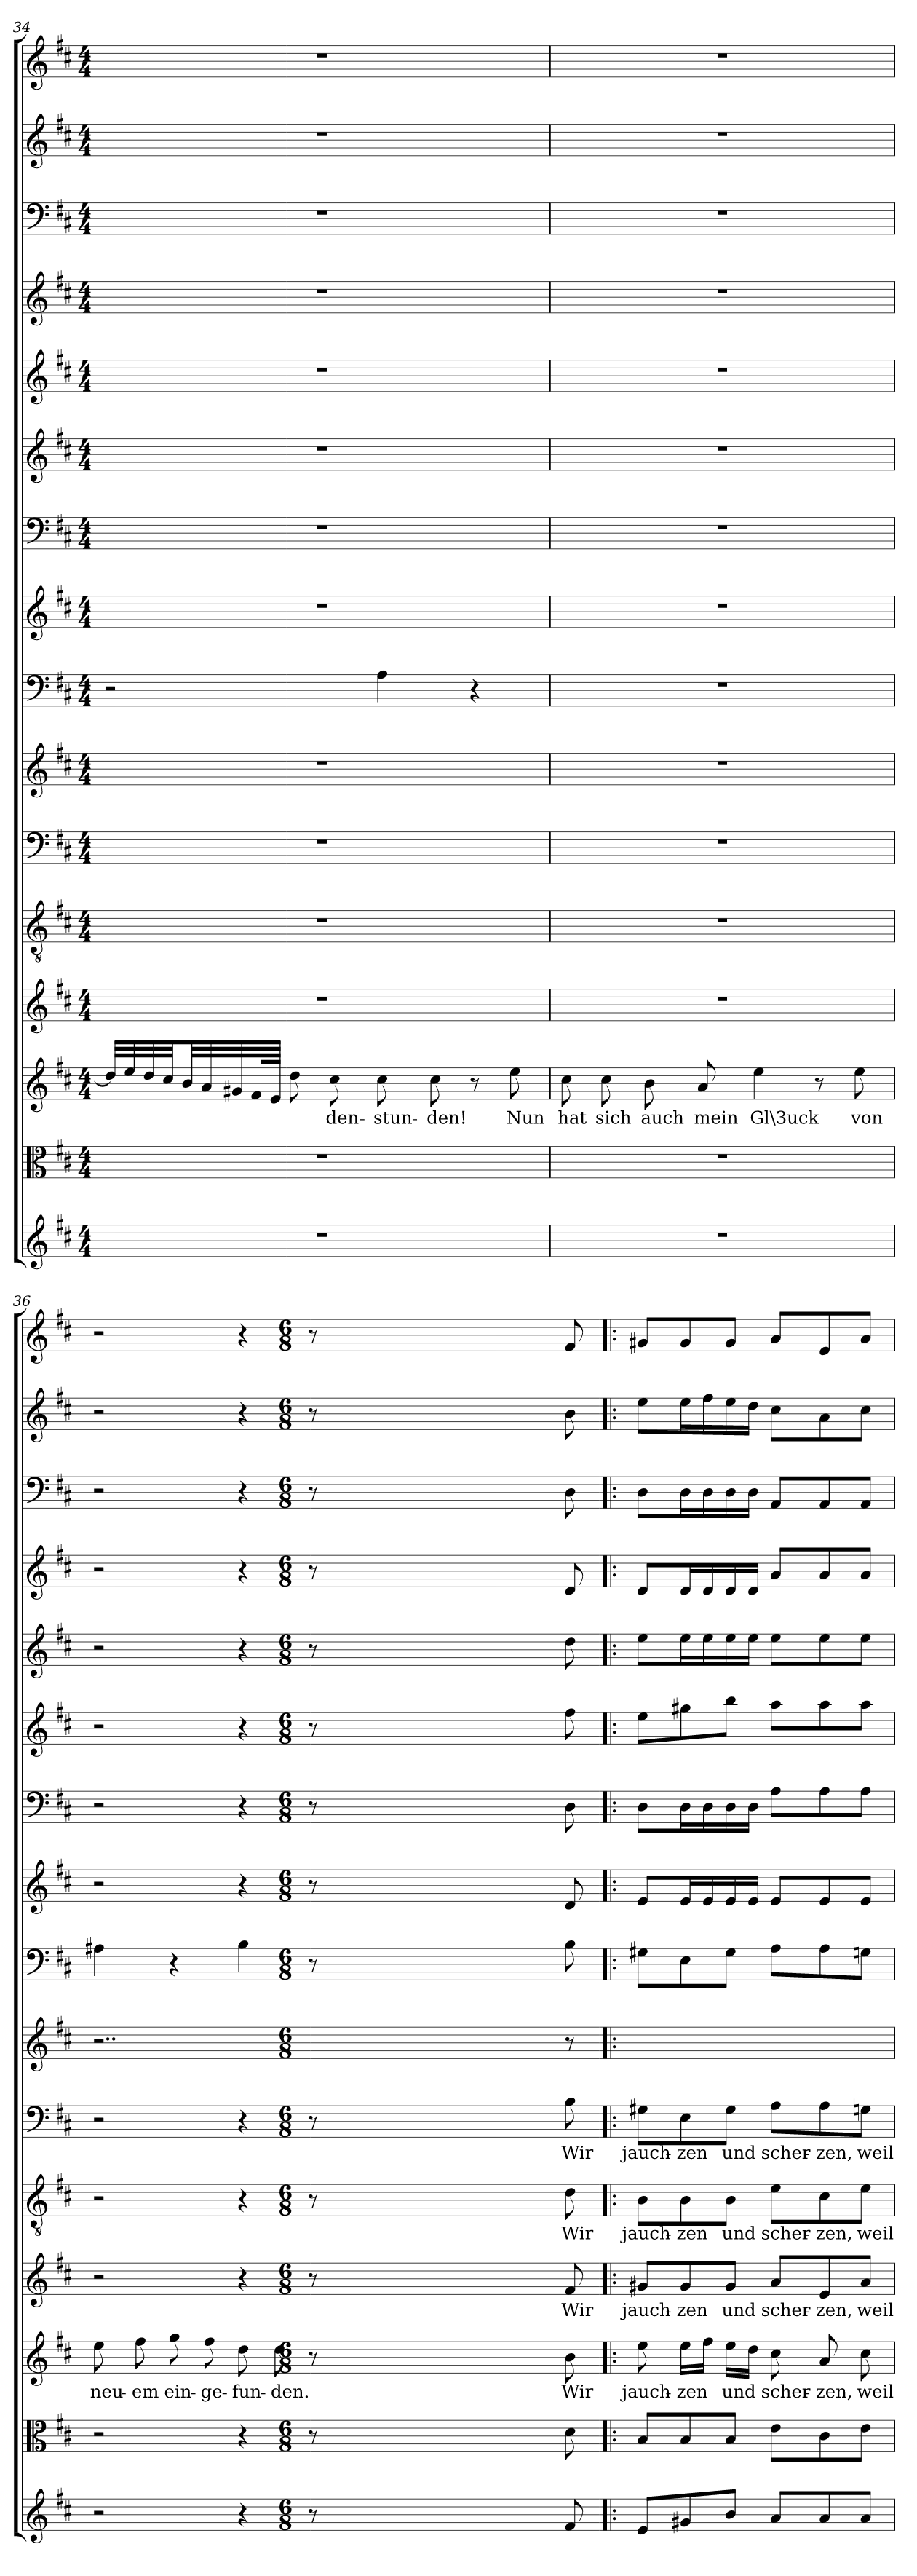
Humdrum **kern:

**kern	**kern	**kern	**text	**kern	**text	**kern	**text	**kern	**text	**kern	**kern	**kern	**kern	**kern	**kern	**kern	**kern	**kern	**kern
*part16	*part15	*part14	*part14	*part13	*part13	*part12	*part12	*part11	*part11	*part10	*part9	*part8	*part7	*part6	*part5	*part4	*part3	*part2	*part1
*staff16	*staff15	*staff14	*staff14	*staff13	*staff13	*staff12	*staff12	*staff11	*staff11	*staff10	*staff9	*staff8	*staff7	*staff6	*staff5	*staff4	*staff3	*staff2	*staff1
*clefG2	*clefC3	*clefG2	*	*clefG2	*	*clefGv2	*	*clefF4	*	*clefG2	*clefF4	*clefG2	*clefF4	*clefG2	*clefG2	*clefG2	*clefF4	*clefG2	*clefG2
*k[f#c#]	*k[f#c#]	*k[f#c#]	*	*k[f#c#]	*	*k[f#c#]	*	*k[f#c#]	*	*k[f#c#]	*k[f#c#]	*k[f#c#]	*k[f#c#]	*k[f#c#]	*k[f#c#]	*k[f#c#]	*k[f#c#]	*k[f#c#]	*k[f#c#]
*D:	*D:	*D:	*	*D:	*	*D:	*	*D:	*	*D:	*D:	*D:	*D:	*D:	*D:	*D:	*D:	*D:	*D:
*M4/4	*M4/4	*M4/4	*	*M4/4	*	*M4/4	*	*M4/4	*	*M4/4	*M4/4	*M4/4	*M4/4	*M4/4	*M4/4	*M4/4	*M4/4	*M4/4	*M4/4
=34	=34	=34	=34	=34	=34	=34	=34	=34	=34	=34	=34	=34	=34	=34	=34	=34	=34	=34	=34
1r	1r	32dd\LLL]	.	1r	.	1r	.	1r	.	1r	2r	1r	1r	1r	1r	1r	1r	1r	1r
.	.	32ee\	.	.	.	.	.	.	.	.	.	.	.	.	.	.	.	.	.
.	.	32dd\	.	.	.	.	.	.	.	.	.	.	.	.	.	.	.	.	.
.	.	32cc#\JJ	.	.	.	.	.	.	.	.	.	.	.	.	.	.	.	.	.
.	.	32b/LL	.	.	.	.	.	.	.	.	.	.	.	.	.	.	.	.	.
.	.	32a/	.	.	.	.	.	.	.	.	.	.	.	.	.	.	.	.	.
.	.	32g#X/	.	.	.	.	.	.	.	.	.	.	.	.	.	.	.	.	.
.	.	64f#/L	.	.	.	.	.	.	.	.	.	.	.	.	.	.	.	.	.
.	.	64e/JJJJ	.	.	.	.	.	.	.	.	.	.	.	.	.	.	.	.	.
.	.	8dd\	.	.	.	.	.	.	.	.	.	.	.	.	.	.	.	.	.
.	.	8cc#\	-den-	.	.	.	.	.	.	.	.	.	.	.	.	.	.	.	.
.	.	8cc#\	-stun-	.	.	.	.	.	.	.	4A\	.	.	.	.	.	.	.	.
.	.	8cc#\	-den!	.	.	.	.	.	.	.	.	.	.	.	.	.	.	.	.
.	.	8r	.	.	.	.	.	.	.	.	4r	.	.	.	.	.	.	.	.
.	.	8ee\	Nun	.	.	.	.	.	.	.	.	.	.	.	.	.	.	.	.
=35	=35	=35	=35	=35	=35	=35	=35	=35	=35	=35	=35	=35	=35	=35	=35	=35	=35	=35	=35
1r	1r	8cc#\	hat	1r	.	1r	.	1r	.	1r	1r	1r	1r	1r	1r	1r	1r	1r	1r
.	.	8cc#\	sich	.	.	.	.	.	.	.	.	.	.	.	.	.	.	.	.
.	.	8b\	auch	.	.	.	.	.	.	.	.	.	.	.	.	.	.	.	.
.	.	8a/	mein	.	.	.	.	.	.	.	.	.	.	.	.	.	.	.	.
.	.	4ee\	Gl\3uck	.	.	.	.	.	.	.	.	.	.	.	.	.	.	.	.
.	.	8r	.	.	.	.	.	.	.	.	.	.	.	.	.	.	.	.	.
.	.	8ee\	von	.	.	.	.	.	.	.	.	.	.	.	.	.	.	.	.
=36	=36	=36	=36	=36	=36	=36	=36	=36	=36	=36	=36	=36	=36	=36	=36	=36	=36	=36	=36
2r	2r	8ee\	neu-	2r	.	2r	.	2r	.	2..r	4A#X\	2r	2r	2r	2r	2r	2r	2r	2r
.	.	8ff#\	-em	.	.	.	.	.	.	.	.	.	.	.	.	.	.	.	.
.	.	8gg\	ein-	.	.	.	.	.	.	.	4r	.	.	.	.	.	.	.	.
.	.	8ff#\	-ge-	.	.	.	.	.	.	.	.	.	.	.	.	.	.	.	.
4r	4r	8dd\	-fun-	4r	.	4r	.	4r	.	.	4B\	4r	4r	4r	4r	4r	4r	4r	4r
.	.	8dd\	-den.	.	.	.	.	.	.	.	.	.	.	.	.	.	.	.	.
8r	8r	8r	.	8r	.	8r	.	8r	.	.	8r	8r	8r	8r	8r	8r	8r	8r	8r
*M6/8	*M6/8	*M6/8	*	*M6/8	*	*M6/8	*	*M6/8	*	*M6/8	*M6/8	*M6/8	*M6/8	*M6/8	*M6/8	*M6/8	*M6/8	*M6/8	*M6/8
8f#/	8d\	8b\	Wir	8f#/	Wir	8d\	Wir	8B\	Wir	8r	8B\	8d/	8D\	8ff#\	8dd\	8d/	8D\	8b\	8f#/
=37!|:	=37!|:	=37!|:	=37!|:	=37!|:	=37!|:	=37!|:	=37!|:	=37!|:	=37!|:	=37!|:	=37!|:	=37!|:	=37!|:	=37!|:	=37!|:	=37!|:	=37!|:	=37!|:	=37!|:
8e/L	8B/L	8ee\	jauch-	8g#X/L	jauch-	8B\L	jauch-	8G#X\L	jauch-	2.r	8G#X\L	8e/L	8D\L	8ee\L	8ee\L	8d/L	8D\L	8ee\L	8g#X/L
8g#X/	8B/	16ee\LL	-zen	8g#/	-zen	8B\	-zen	8E\	-zen	.	8E\	16e/L	16D\L	8gg#X\	16ee\L	16d/L	16D\L	16ee\L	8g#/
.	.	16ff#\JJ	.	.	.	.	.	.	.	.	.	16e/	16D\	.	16ee\	16d/	16D\	16ff#\	.
8b/J	8B/J	16ee\LL	und	8g#/J	und	8B\J	und	8G#\J	und	.	8G#\J	16e/	16D\	8bb\J	16ee\	16d/	16D\	16ee\	8g#/J
.	.	16dd\JJ	.	.	.	.	.	.	.	.	.	16e/JJ	16D\JJ	.	16ee\JJ	16d/JJ	16D\JJ	16dd\JJ	.
8a/L	8e\L	8cc#\	scher-	8a/L	scher-	8e\L	scher-	8A\L	scher-	.	8A\L	8e/L	8A\L	8aa\L	8ee\L	8a/L	8AA/L	8cc#\L	8a/L
8a/	8c#\	8a/	-zen,	8e/	-zen,	8c#\	-zen,	8A\	-zen,	.	8A\	8e/	8A\	8aa\	8ee\	8a/	8AA/	8a\	8e/
8a/J	8e\J	8cc#\	weil	8a/J	weil	8e\J	weil	8Gn\J	weil	.	8Gn\J	8e/J	8A\J	8aa\J	8ee\J	8a/J	8AA/J	8cc#\J	8a/J
=	=	=	=	=	=	=	=	=	=	=	=	=	=	=	=	=	=	=	=
*-	*-	*-	*-	*-	*-	*-	*-	*-	*-	*-	*-	*-	*-	*-	*-	*-	*-	*-	*-
